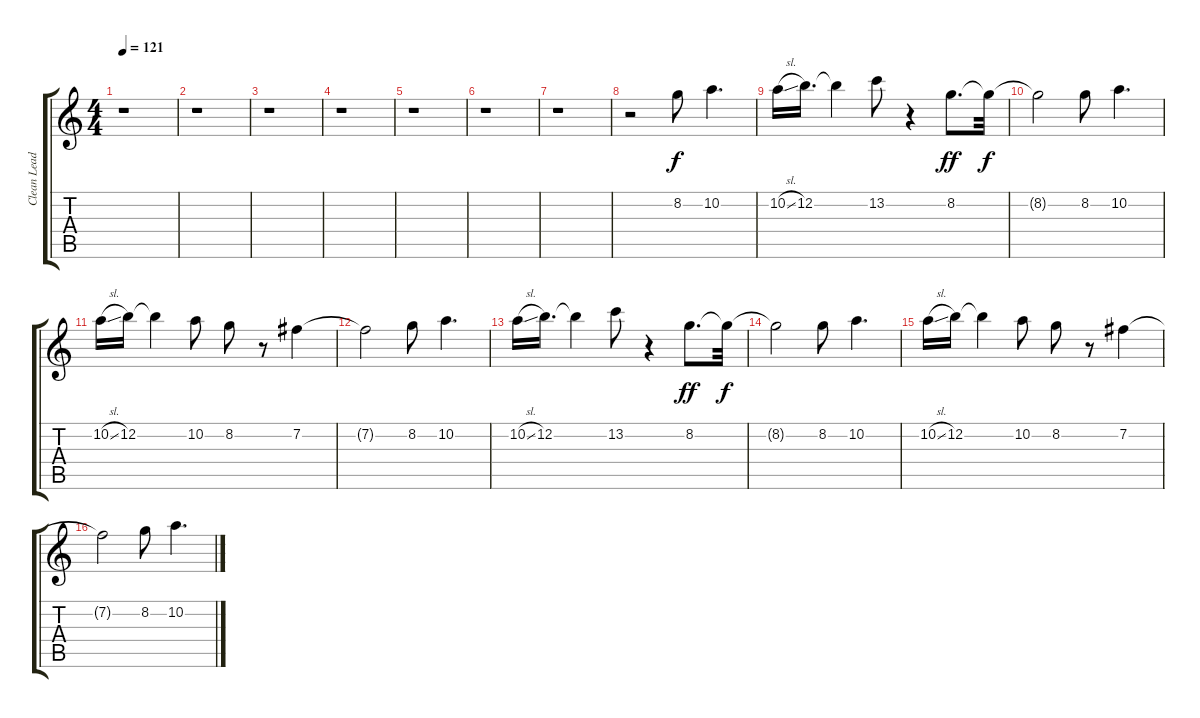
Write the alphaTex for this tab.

\track ("Clean Lead Guitar" "Clean Lead") {instrument acousticguitarsteel}
\staff {score tabs}
\tuning (E4 B3 G3 D3 A2 E2) {hide}
\ts (4 4)
\tempo 121
\clef g2
\ks c
r.1{dy f} |
r.1 |
r.1 |
r.1 |
r.1 |
r.1 |
r.1 |
r.2 8.2.8{volume 12} 10.2.4{d} |
10.2{sl}.16 12.2.16{d} 12.2{t}.4 13.2.8 r.4 8.2.8{d dy ff} 8.2{t}.32{dy f} |
8.2{t}.2 8.2.8 10.2.4{d} |
10.2{sl}.16 12.2.16 12.2{t}.4 10.2.8 8.2.8 r.8 7.2.4 |
7.2{t}.2 8.2.8 10.2.4{d} |
10.2{sl}.16 12.2.16{d} 12.2{t}.4 13.2.8 r.4 8.2.8{d dy ff} 8.2{t}.32{dy f} |
8.2{t}.2 8.2.8 10.2.4{d} |
10.2{sl}.16 12.2.16 12.2{t}.4 10.2.8 8.2.8 r.8 7.2.4 |
7.2{t}.2 8.2.8 10.2.4{d}
